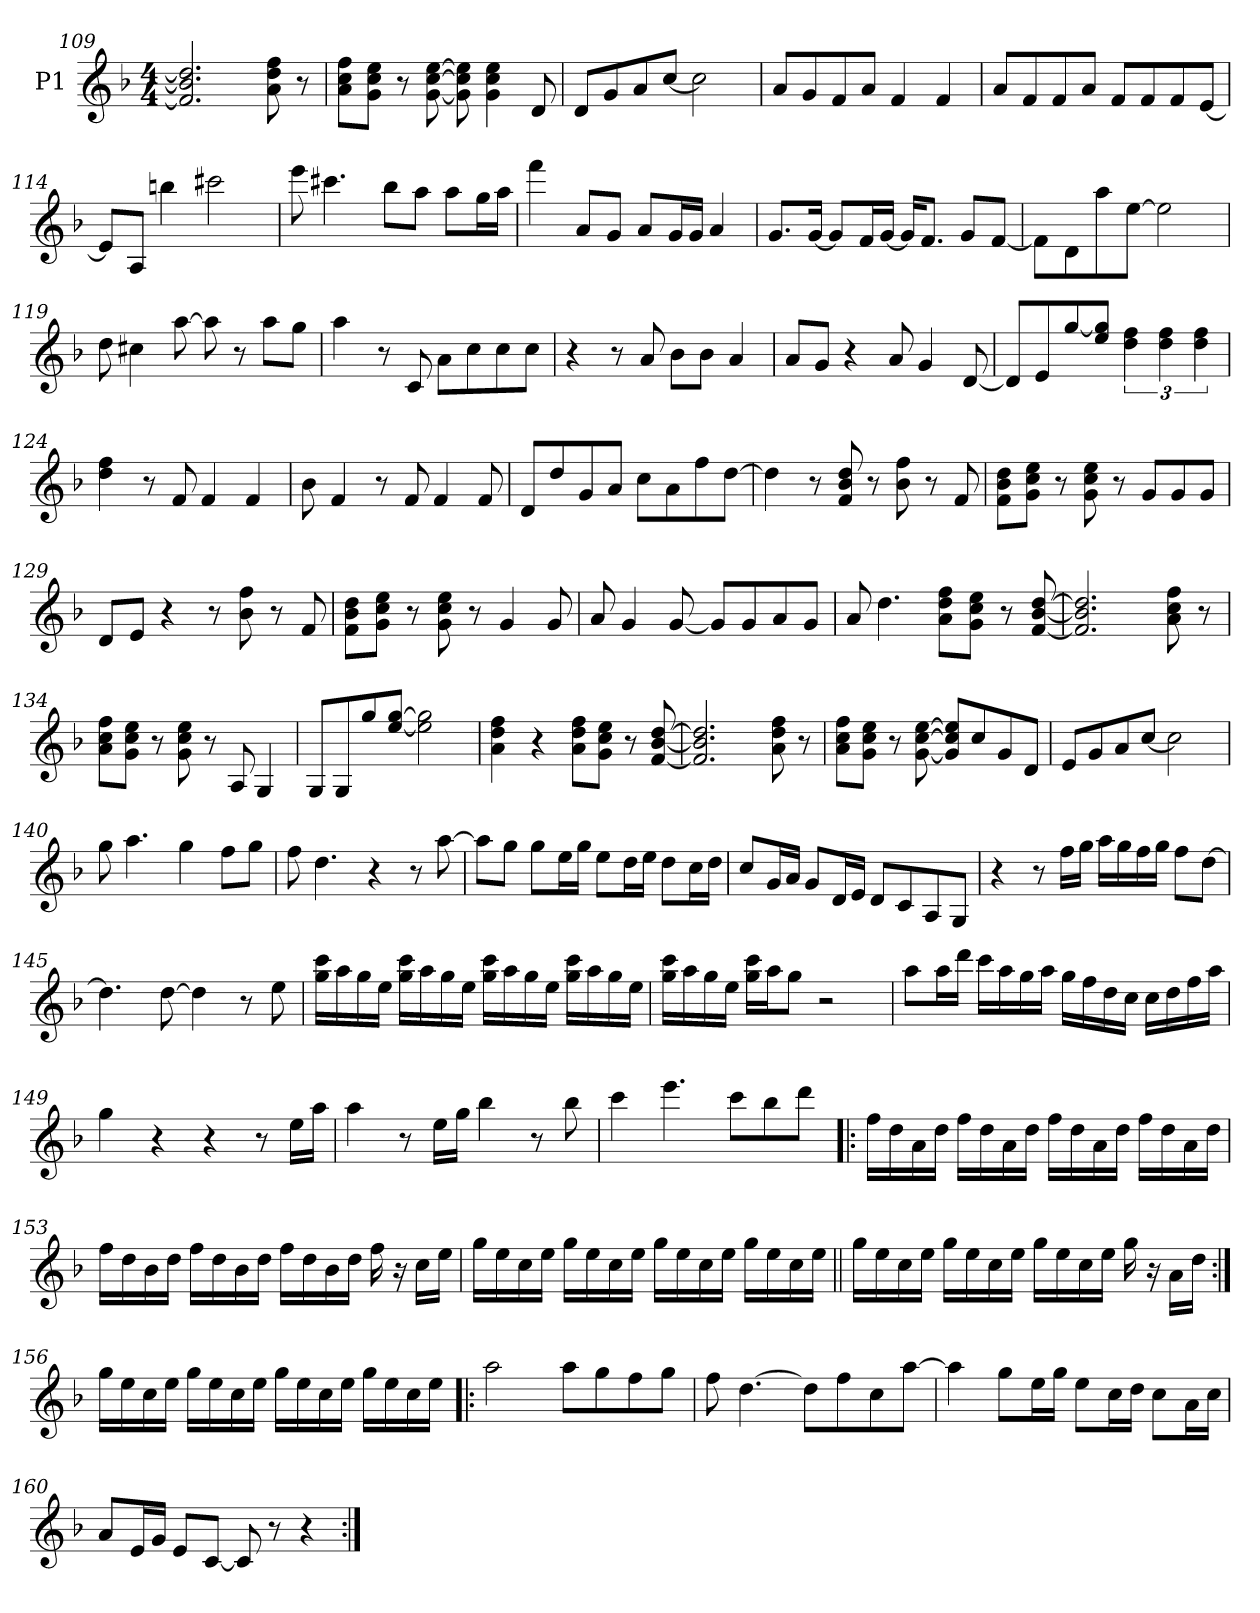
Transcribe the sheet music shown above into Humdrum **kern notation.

**kern
*part1
*staff1
*I"P1
*clefG2
*k[b-]
*M4/4
=109
2.f/] 2.b-/] 2.dd/]
8a\ 8dd\ 8ff\
8r
=110
8a\ 8cc\ 8ff\L
8g\ 8cc\ 8ee\J
8r
[8g\ [8cc\ [8ee\
8g\] 8cc\] 8ee\]
4g\ 4cc\ 4ee\
8d/
=111
8d/L
8g/
8a/
[8cc/J
2cc\]
!!LO:LB:g=z
=112
8a/L
8g/
8f/
8a/J
4f/
4f/
=113
8a/L
8f/
8f/
8a/J
8f/L
8f/
8f/
[8e/J
=114
8e/L]
8A/J
4bbn\
2ccc#X\
=115
8eee\
4.ccc#X\
8bb-\L
8aa\J
8aa\L
16gg\L
16aa\JJ
=116
4fff\
8a/L
8g/J
8a/L
16g/L
16g/JJ
4a/
!!LO:LB:g=z
=117
8.g/L
[16g/Jk
8g/L]
16f/L
[16g/JJ
16g/KL]
8.f/J
8g/L
[8f/J
=118
8f\L]
8d\
8aa\
[8ee\J
2ee\]
=119
8dd\
4cc#X\
[8aa\
8aa\]
8r
8aa\L
8gg\J
=120
4aa\
8r
8c/
8a\L
8cc\
8cc\
8cc\J
!!LO:LB:g=z
=121
4r
8r
8a/
8b-\L
8b-\J
4a/
=122
8a/L
8g/J
4r
8a/
4g/
[8d/
=123
8d/L]
8e/
[8gg/
8ee/ 8gg/]J
6dd\ 6ff\
6dd\ 6ff\
6dd\ 6ff\
=124
4dd\ 4ff\
8r
8f/
4f/
4f/
=125
8b-\
4f/
8r
8f/
4f/
8f/
!!LO:LB:g=z
=126
8d/L
8dd/
8g/
8a/J
8cc\L
8a\
8ff\
[8dd\J
=127
4dd\]
8r
8f/ 8b-/ 8dd/
8r
8b-\ 8ff\
8r
8f/
=128
8f\ 8b-\ 8dd\L
8g\ 8cc\ 8ee\J
8r
8g\ 8cc\ 8ee\
8r
8g/L
8g/
8g/J
=129
8d/L
8e/J
4r
8r
8b-\ 8ff\
8r
8f/
=130
8f\ 8b-\ 8dd\L
8g\ 8cc\ 8ee\J
8r
8g\ 8cc\ 8ee\
8r
4g/
8g/
!!LO:LB:g=z
=131
8a/
4g/
[8g/
8g/L]
8g/
8a/
8g/J
=132
8a/
4.dd\
8a\ 8dd\ 8ff\L
8g\ 8cc\ 8ee\J
8r
[8f/ [8b-/ [8dd/
=133
2.f/] 2.b-/] 2.dd/]
8a\ 8cc\ 8ff\
8r
=134
8a\ 8cc\ 8ff\L
8g\ 8cc\ 8ee\J
8r
8g\ 8cc\ 8ee\
8r
8A/
4G/
=135
8G/L
8G/
8gg/
[8ee/ [8gg/J
2ee\] 2gg\]
!!LO:LB:g=z
=136
4a\ 4dd\ 4ff\
4r
8a\ 8dd\ 8ff\L
8g\ 8cc\ 8ee\J
8r
[8f/ [8b-/ [8dd/
=137
2.f/] 2.b-/] 2.dd/]
8a\ 8dd\ 8ff\
8r
=138
8a\ 8cc\ 8ff\L
8g\ 8cc\ 8ee\J
8r
[8g\ [8cc\ [8ee\
8g/] 8cc/] 8ee/]L
8cc/
8g/
8d/J
=139
8e/L
8g/
8a/
[8cc/J
2cc\]
=140
8gg\
4.aa\
4gg\
8ff\L
8gg\J
=141
8ff\
4.dd\
4r
8r
[8aa\
!!LO:LB:g=z
=142
8aa\L]
8gg\J
8gg\L
16ee\L
16gg\JJ
8ee\L
16dd\L
16ee\JJ
8dd\L
16cc\L
16dd\JJ
=143
8cc/L
16g/L
16a/JJ
8g/L
16d/L
16e/JJ
8d/L
8c/
8A/
8G/J
=144
4r
8r
16ff\LL
16gg\JJ
16aa\LL
16gg\
16ff\
16gg\JJ
8ff\L
[8dd\J
=145
4.dd\]
[8dd\
4dd\]
8r
8ee\
!!LO:LB:g=z
=146
16gg\ 16ccc\LL
16aa\
16gg\
16ee\JJ
16gg\ 16ccc\LL
16aa\
16gg\
16ee\JJ
16gg\ 16ccc\LL
16aa\
16gg\
16ee\JJ
16gg\ 16ccc\LL
16aa\
16gg\
16ee\JJ
=147
16gg\ 16ccc\LL
16aa\
16gg\
16ee\JJ
16gg\ 16ccc\LL
16aa\J
8gg\J
2r
=148
8aa\L
16aa\L
16ddd\JJ
16ccc\LL
16aa\
16gg\
16aa\JJ
16gg\LL
16ff\
16dd\
16cc\JJ
16cc\LL
16dd\
16ff\
16aa\JJ
!!LO:LB:g=z
=149
4gg\
4r
4r
8r
16ee\LL
16aa\JJ
=150
4aa\
8r
16ee\LL
16gg\JJ
4bb-\
8r
8bb-\
=151
4ccc\
4.eee\
8ccc\L
8bb-\
8ddd\J
=152!|:
16ff\LL
16dd\
16a\
16dd\JJ
16ff\LL
16dd\
16a\
16dd\JJ
16ff\LL
16dd\
16a\
16dd\JJ
16ff\LL
16dd\
16a\
16dd\JJ
!!LO:PB:g=z
=153
16ff\LL
16dd\
16b-\
16dd\JJ
16ff\LL
16dd\
16b-\
16dd\JJ
16ff\LL
16dd\
16b-\
16dd\JJ
16ff\
16r
16cc\LL
16ee\JJ
=154
16gg\LL
16ee\
16cc\
16ee\JJ
16gg\LL
16ee\
16cc\
16ee\JJ
16gg\LL
16ee\
16cc\
16ee\JJ
16gg\LL
16ee\
16cc\
16ee\JJ
!!LO:LB:g=z
=155||
16gg\LL
16ee\
16cc\
16ee\JJ
16gg\LL
16ee\
16cc\
16ee\JJ
16gg\LL
16ee\
16cc\
16ee\JJ
16gg\
16r
16a\LL
16dd\JJ
=156:|!
16gg\LL
16ee\
16cc\
16ee\JJ
16gg\LL
16ee\
16cc\
16ee\JJ
16gg\LL
16ee\
16cc\
16ee\JJ
16gg\LL
16ee\
16cc\
16ee\JJ
=157!|:
2aa\
8aa\L
8gg\
8ff\
8gg\J
!!LO:LB:g=z
=158
8ff\
[4.dd\
8dd\L]
8ff\
8cc\
[8aa\J
=159
4aa\]
8gg\L
16ee\L
16gg\JJ
8ee\L
16cc\L
16dd\JJ
8cc\L
16a\L
16cc\JJ
=160
8a/L
16e/L
16g/JJ
8e/L
[8c/J
8c/]
8r
4r
=:|!
*-
